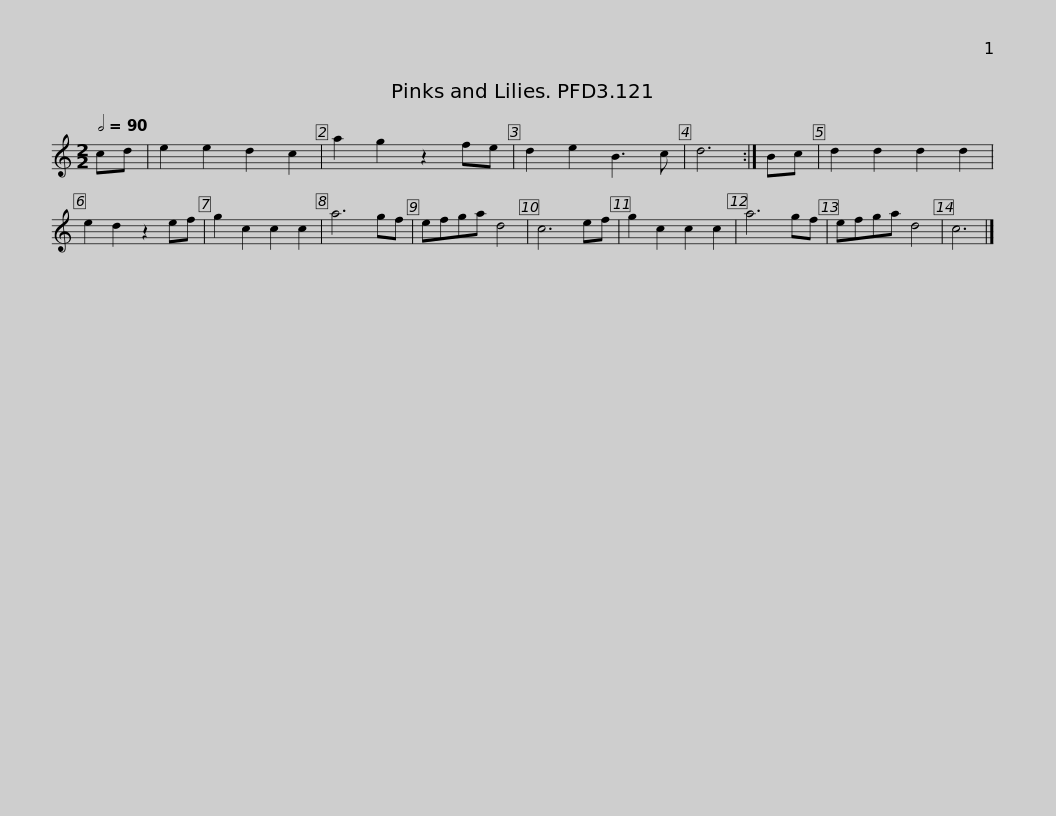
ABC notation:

X:1
L:1/8
Q:1/2=90
M:2/2
I:linebreak $
K:C
V:1 treble
V:1
 cd | e2 e2 d2 c2 | a2 g2 z2 fe | d2 e2 B3 c | d6 :| %5
 Bc | d2 d2 d2 d2 | e2 d2 z2 ef | g2 c2 c2 c2 | a6 gf |$ %10
 efga d4 | c6 ef | g2 c2 c2 c2 | a6 gf | efga d4 | %15
 c6 |] %16
